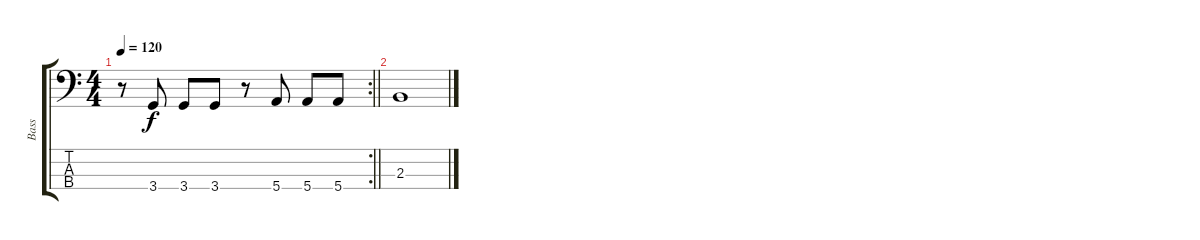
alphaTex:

\track ("Bass" "Bass") {instrument electricbasspick}
\staff {score tabs}
\tuning (G2 D2 A1 E1) {hide}
\rc 2
\ts (4 4)
\tempo 120
\clef f4
\barLineRight lightlight
\ks c
r.8{dy f} 3.4.8 3.4.8 3.4.8 r.8 5.4.8 5.4.8 5.4.8 |
2.3.1
